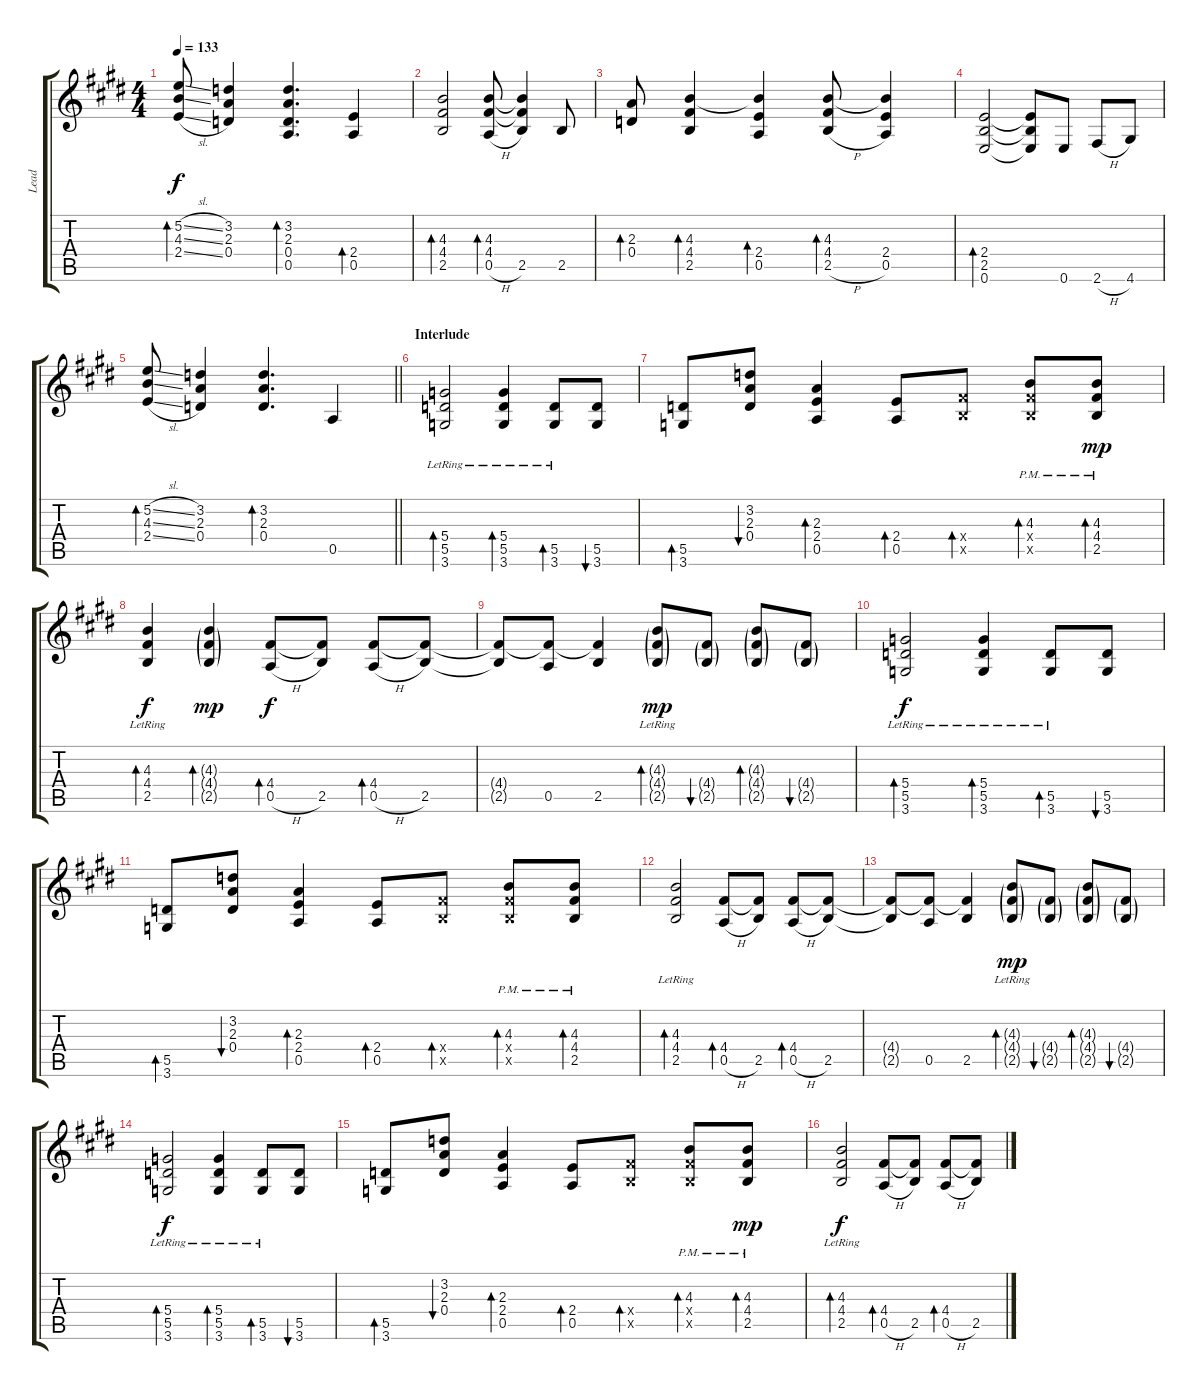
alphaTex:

\track ("Lead" "Lead") {instrument overdrivenguitar}
\staff {score tabs}
\tuning (E4 B3 G3 D3 A2 E2) {hide}
\ts (4 4)
\tempo 133
\clef g2
\ks e
(5.2{sl} 4.3{sl} 2.4{sl}).8{bd 60 dy f} (3.2 2.3 0.4).4 (3.2 2.3 0.4 0.5).4{d bd 60} (2.4 0.5).4{bd 60} |
(4.3 4.4 2.5).2{bd 60} (4.3 4.4 0.5{h}).8{bd 60} (4.3{t} 4.4{t} 2.5).4 2.5.8 |
(2.3 0.4).8{bd 60} (4.3 4.4 2.5).4{bd 60} (4.3{t} 2.4 0.5).4{bd 60} (4.3 4.4 2.5{h}).8{bd 60} (4.3{t} 2.4 0.5).4 |
(2.4 2.5 0.6).2{bd 60} (2.4{t} 2.5{t} 0.6{t}).8 0.6.8 2.6{h}.8 4.6.8 |
\barLineRight lightlight
(5.2{sl} 4.3{sl} 2.4{sl}).8{bd 60} (3.2 2.3 0.4).4 (3.2 2.3 0.4).4{d bd 60} 0.5.4 |
\section ("" "Interlude")
(5.4{lr} 5.5{lr} 3.6{lr}).2{bd 60} (5.4{lr} 5.5{lr} 3.6{lr}).4{bd 60} (5.5{lr} 3.6{lr}).8{bd 60} (5.5 3.6).8{bu 60} |
(5.5 3.6).8{bd 60} (3.2 2.3 0.4).8{bu 60} (2.3 2.4 0.5).4{bd 60} (2.4 0.5).8{bd 60} (4.4{x} 2.5{x}).8{bd 60} (4.3{pm} 4.4{pm x} 2.5{pm x}).8{bd 60} (4.3 4.4{pm} 2.5{pm}).8{bd 60 dy mp} |
(4.3{lr} 4.4{lr} 2.5{lr}).4{bd 60 dy f} (4.3{g} 4.4{g} 2.5{g}).4{bd 60 dy mp} (4.4 0.5{h}).8{bd 60 dy f} (4.4{t} 2.5).8 (4.4 0.5{h}).8{bd 60} (4.4{t} 2.5).8 |
(4.4{t} 2.5{t}).8 (4.4{t} 0.5).8 (4.4{t} 2.5).4 (4.3{g lr} 4.4{g lr} 2.5{g lr}).8{bd 60 dy mp} (4.4{g} 2.5{g}).8{bu 60} (4.3{g} 4.4{g} 2.5{g}).8{bd 60} (4.4{g} 2.5{g}).8{bu 60} |
(5.4{lr} 5.5{lr} 3.6{lr}).2{bd 60 dy f} (5.4{lr} 5.5{lr} 3.6{lr}).4{bd 60} (5.5{lr} 3.6{lr}).8{bd 60} (5.5 3.6).8{bu 60} |
(5.5 3.6).8{bd 60} (3.2 2.3 0.4).8{bu 60} (2.3 2.4 0.5).4{bd 60} (2.4 0.5).8{bd 60} (4.4{x} 2.5{x}).8{bd 60} (4.3{pm} 4.4{pm x} 2.5{pm x}).8{bd 60} (4.3{pm} 4.4{pm} 2.5{pm}).8{bd 60} |
(4.3{lr} 4.4{lr} 2.5{lr}).2{bd 60} (4.4 0.5{h}).8{bd 60} (4.4{t} 2.5).8 (4.4 0.5{h}).8{bd 60} (4.4{t} 2.5).8 |
(4.4{t} 2.5{t}).8 (4.4{t} 0.5).8 (4.4{t} 2.5).4 (4.3{g lr} 4.4{g lr} 2.5{g lr}).8{bd 60 dy mp} (4.4{g} 2.5{g}).8{bu 60} (4.3{g} 4.4{g} 2.5{g}).8{bd 60} (4.4{g} 2.5{g}).8{bu 60} |
(5.4{lr} 5.5{lr} 3.6{lr}).2{bd 60 dy f} (5.4{lr} 5.5{lr} 3.6{lr}).4{bd 60} (5.5{lr} 3.6{lr}).8{bd 60} (5.5 3.6).8{bu 60} |
(5.5 3.6).8{bd 60} (3.2 2.3 0.4).8{bu 60} (2.3 2.4 0.5).4{bd 60} (2.4 0.5).8{bd 60} (4.4{x} 2.5{x}).8{bd 60} (4.3{pm} 4.4{pm x} 2.5{pm x}).8{bd 60} (4.3 4.4{pm} 2.5{pm}).8{bd 60 dy mp} |
(4.3{lr} 4.4{lr} 2.5{lr}).2{bd 60 dy f} (4.4 0.5{h}).8{bd 60} (4.4{t} 2.5).8 (4.4 0.5{h}).8{bd 60} (4.4{t} 2.5).8
